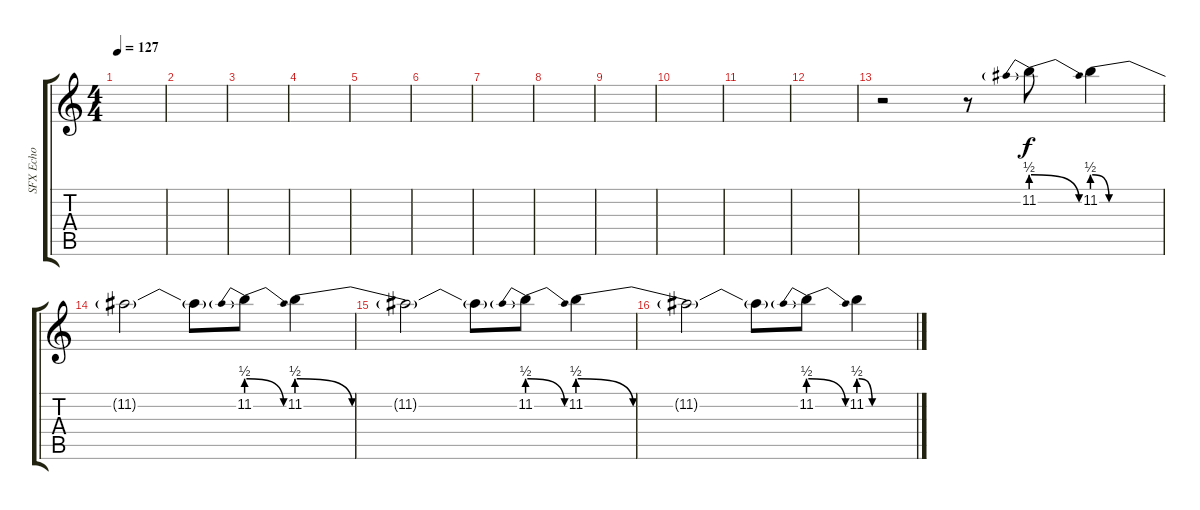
\track ("SFX Echo" "SFX Echo") {instrument overdrivenguitar}
\staff {score tabs}
\tuning (E4 B3 G3 D3 A2 E2) {hide}
\ts (4 4)
\tempo 127
\clef g2
\ks c
|
|
|
|
|
|
|
|
|
|
|
|
r.2 r.8 11.2{be (prebendrelease 0 2 60 0)}.8 11.2{be (custom 0 2 15 0 30 0 45 0 60 0)}.4 |
11.2{t}.2 11.2{t}.8 11.2{be (prebendrelease 0 2 60 0)}.8 11.2{be (custom 0 2 15 0 30 0 45 0 60 0)}.4 |
11.2{t}.2 11.2{t}.8 11.2{be (prebendrelease 0 2 60 0)}.8 11.2{be (custom 0 2 15 0 30 0 45 0 60 0)}.4 |
11.2{t}.2 11.2{t}.8 11.2{be (prebendrelease 0 2 60 0)}.8 11.2{be (custom 0 2 15 0 30 0 45 0 60 0)}.4
